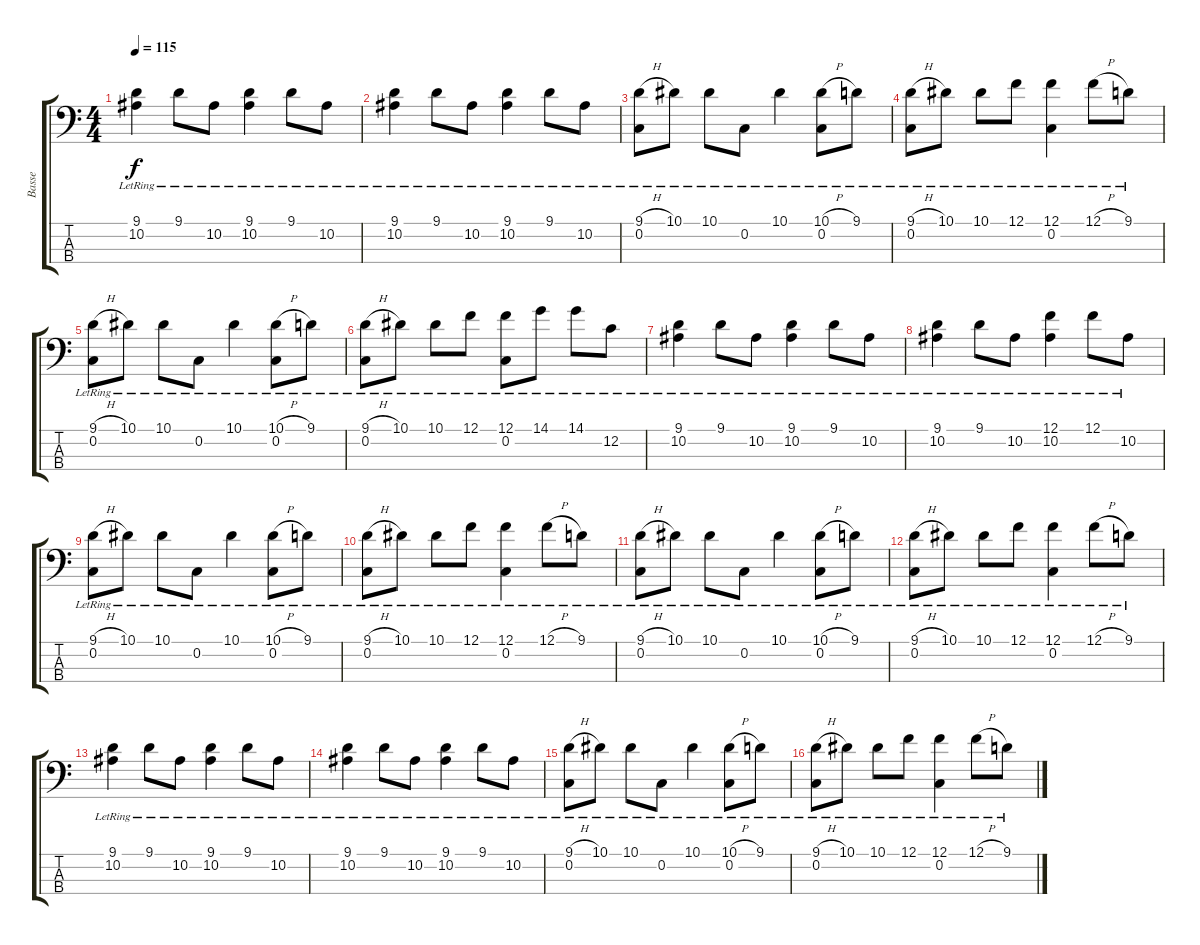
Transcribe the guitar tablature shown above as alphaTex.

\track ("Basse" "Basse") {instrument electricbassfinger}
\staff {score tabs}
\tuning (F2 C2 G1 C1) {hide}
\ts (4 4)
\tempo 115
\clef f4
\ks c
(9.1{lr} 10.2{lr}).4{dy f} 9.1{lr}.8 10.2{lr}.8 (9.1 10.2{lr}).4 9.1{lr}.8 10.2{lr}.8 |
(9.1 10.2{lr}).4 9.1{lr}.8 10.2{lr}.8 (9.1 10.2{lr}).4 9.1{lr}.8 10.2{lr}.8 |
(9.1{h lr} 0.2{lr}).8 10.1{lr}.8 10.1{lr}.8 0.2{lr}.8 10.1{lr}.4 (10.1{h lr} 0.2{lr}).8 9.1{lr}.8 |
(9.1{h lr} 0.2{lr}).8 10.1{lr}.8 10.1{lr}.8 12.1{lr}.8 (12.1{lr} 0.2{lr}).4 12.1{h lr}.8 9.1{lr}.8 |
(9.1{h lr} 0.2{lr}).8 10.1{lr}.8 10.1{lr}.8 0.2{lr}.8 10.1{lr}.4 (10.1{h lr} 0.2{lr}).8 9.1{lr}.8 |
(9.1{h lr} 0.2{lr}).8 10.1{lr}.8 10.1{lr}.8 12.1{lr}.8 (12.1{lr} 0.2{lr}).8 14.1{lr}.8 14.1{lr}.8 12.2{lr}.8 |
(9.1{lr} 10.2{lr}).4 9.1{lr}.8 10.2{lr}.8 (9.1 10.2{lr}).4 9.1{lr}.8 10.2{lr}.8 |
(9.1 10.2{lr}).4 9.1{lr}.8 10.2{lr}.8 (12.1{lr} 10.2).4 12.1{lr}.8 10.2{lr}.8 |
(9.1{h lr} 0.2{lr}).8 10.1{lr}.8 10.1{lr}.8 0.2{lr}.8 10.1{lr}.4 (10.1{h lr} 0.2{lr}).8 9.1{lr}.8 |
(9.1{h lr} 0.2{lr}).8 10.1{lr}.8 10.1{lr}.8 12.1{lr}.8 (12.1{lr} 0.2{lr}).4 12.1{h lr}.8 9.1{lr}.8 |
(9.1{h lr} 0.2{lr}).8 10.1{lr}.8 10.1{lr}.8 0.2{lr}.8 10.1{lr}.4 (10.1{h lr} 0.2{lr}).8 9.1{lr}.8 |
(9.1{h lr} 0.2{lr}).8 10.1{lr}.8 10.1{lr}.8 12.1{lr}.8 (12.1{lr} 0.2{lr}).4 12.1{h lr}.8 9.1{lr}.8 |
(9.1{lr} 10.2{lr}).4 9.1{lr}.8 10.2{lr}.8 (9.1 10.2{lr}).4 9.1{lr}.8 10.2{lr}.8 |
(9.1 10.2{lr}).4 9.1{lr}.8 10.2{lr}.8 (9.1 10.2{lr}).4 9.1{lr}.8 10.2{lr}.8 |
(9.1{h lr} 0.2{lr}).8 10.1{lr}.8 10.1{lr}.8 0.2{lr}.8 10.1{lr}.4 (10.1{h lr} 0.2{lr}).8 9.1{lr}.8 |
(9.1{h lr} 0.2{lr}).8 10.1{lr}.8 10.1{lr}.8 12.1{lr}.8 (12.1{lr} 0.2{lr}).4 12.1{h lr}.8 9.1{lr}.8
